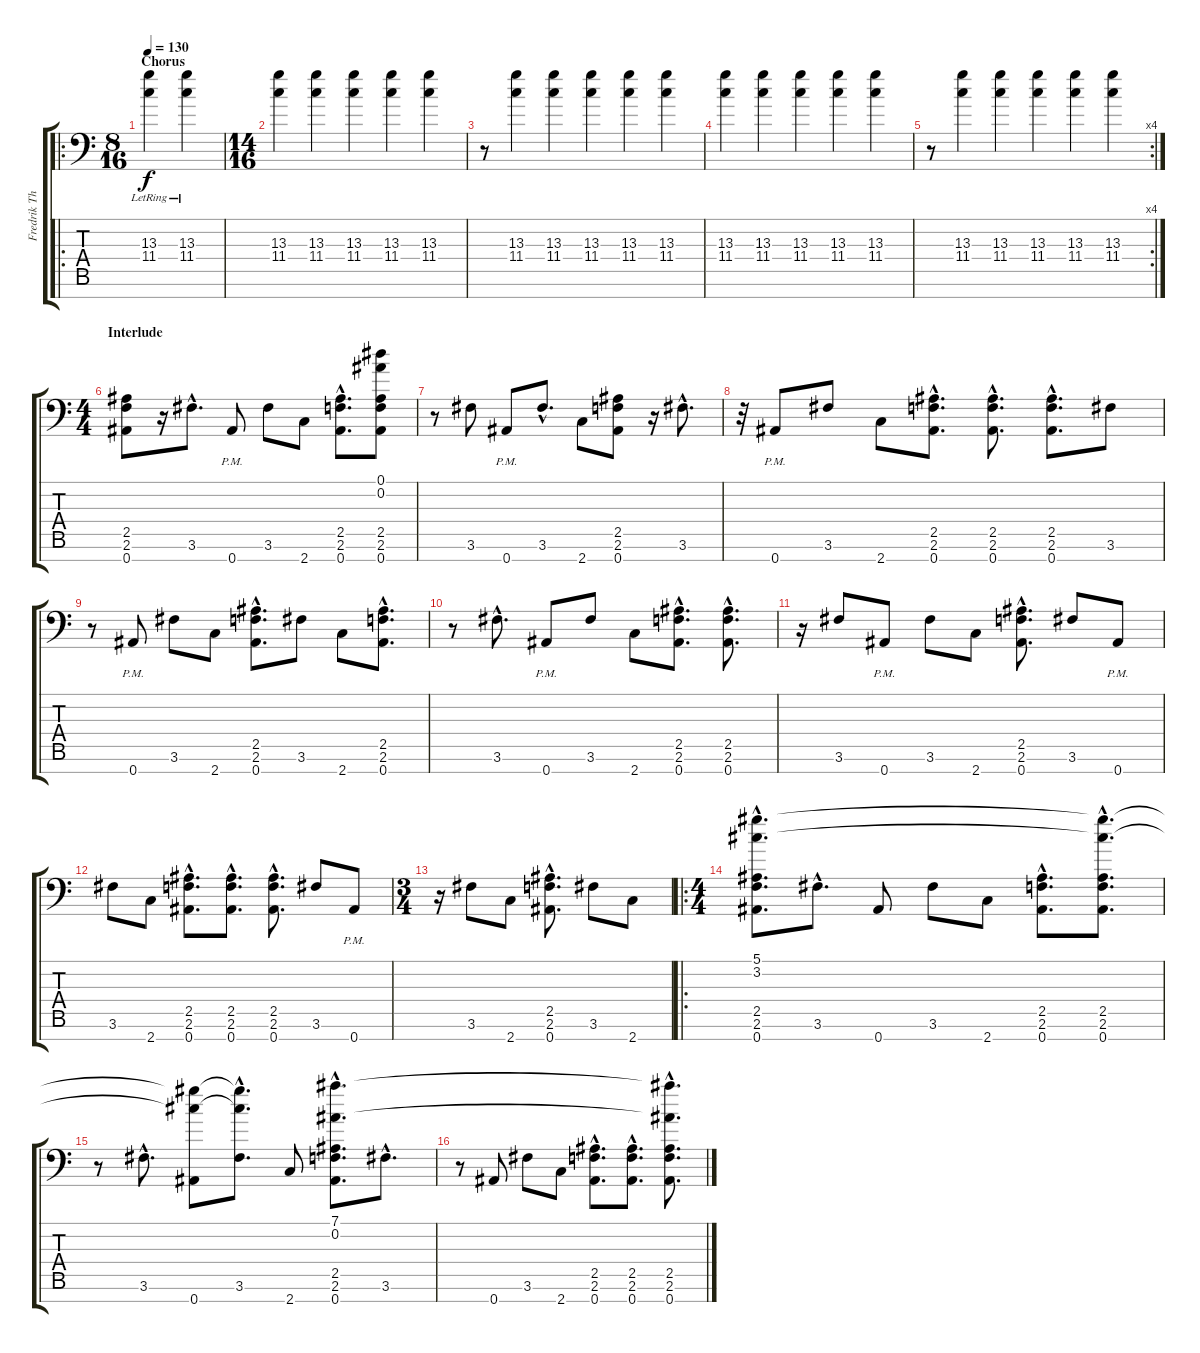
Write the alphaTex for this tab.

\track ("Fredrik Thordendal - Lead Guitar God" "Fredrik Th") {instrument distortionguitar}
\staff {score tabs}
\tuning (Eb4 Bb3 Gb3 Db3 Ab2 Eb2 Bb1) {hide}
\ro
\ts (8 16)
\section ("" "Chorus")
\tempo 130
\clef f4
\ks c
(13.3 11.4{lr}).4{dy f volume 9 balance 8} (13.3 11.4{lr}).4 |
\ts (14 16)
(13.3 11.4).4 (13.3 11.4).4 (13.3 11.4).4 (13.3 11.4).4 (13.3 11.4).4 |
r.8 (13.3 11.4).4 (13.3 11.4).4 (13.3 11.4).4 (13.3 11.4).4 (13.3 11.4).4 |
(13.3 11.4).4 (13.3 11.4).4 (13.3 11.4).4 (13.3 11.4).4 (13.3 11.4).4 |
\rc 4
r.8 (13.3 11.4).4 (13.3 11.4).4 (13.3 11.4).4 (13.3 11.4).4 (13.3 11.4).4 |
\ts (4 4)
\section ("" "Interlude")
(2.5 2.6 0.7).8{volume 16 balance 0} r.16 3.6{hac}.8{d} 0.7{pm}.8 3.6.8 2.7.8 (2.5{hac} 2.6{hac} 0.7{hac}).8{d} (0.1 0.2 2.5 2.6 0.7).8 |
r.8 3.6.8 0.7{pm}.8 3.6{hac}.8{d} 2.7.8 (2.5 2.6 0.7).8 r.16 3.6{hac}.8{d} |
r.32 0.7{pm}.8 3.6.8 2.7.8 (2.5{hac} 2.6{hac} 0.7{hac}).8{d} (2.5{hac} 2.6{hac} 0.7{hac}).8{d} (2.5{hac} 2.6{hac} 0.7{hac}).8{d} 3.6.8 |
r.8 0.7{pm}.8 3.6.8 2.7.8 (2.5{hac} 2.6{hac} 0.7{hac}).8{d} 3.6.8 2.7.8 (2.5{hac} 2.6{hac} 0.7{hac}).8{d} |
r.8 3.6{hac}.8{d} 0.7{pm}.8 3.6.8 2.7.8 (2.5{hac} 2.6{hac} 0.7{hac}).8{d} (2.5{hac} 2.6{hac} 0.7{hac}).8{d} |
r.16 3.6.8 0.7{pm}.8 3.6.8 2.7.8 (2.5{hac} 2.6{hac} 0.7{hac}).8{d} 3.6.8 0.7{pm}.8 |
3.6.8 2.7.8 (2.5{hac} 2.6{hac} 0.7{hac}).8{d} (2.5{hac} 2.6{hac} 0.7{hac}).8{d} (2.5{hac} 2.6{hac} 0.7{hac}).8{d} 3.6.8 0.7{pm}.8 |
\ts (3 4)
r.16 3.6.8 2.7.8 (2.5{hac} 2.6{hac} 0.7{hac}).8{d} 3.6.8 2.7.8 |
\ro
\ts (4 4)
(5.1{hac} 3.2{hac} 2.5{hac} 2.6{hac} 0.7{hac}).8{d volume 10} 3.6{hac}.8{d} 0.7.8 3.6.8 2.7.8 (2.5{hac} 2.6{hac} 0.7{hac}).8{d} (5.1{hac t} 3.2{hac t} 2.5{hac} 2.6{hac} 0.7{hac}).8{d} |
r.8 3.6{hac}.8{d} (5.1{t} 3.2{t} 0.7).8 (5.1{hac t} 3.2{hac t} 3.6{hac}).8{d} 2.7.8 (7.1{hac} 0.2{hac} 2.5{hac} 2.6{hac} 0.7{hac}).8{d} 3.6{hac}.8{d} |
r.8 0.7.8 3.6.8 2.7.8 (2.5{hac} 2.6{hac} 0.7{hac}).8{d} (2.5{hac} 2.6{hac} 0.7{hac}).8{d} (7.1{hac t} 0.2{hac t} 2.5{hac} 2.6{hac} 0.7{hac}).8{d}
